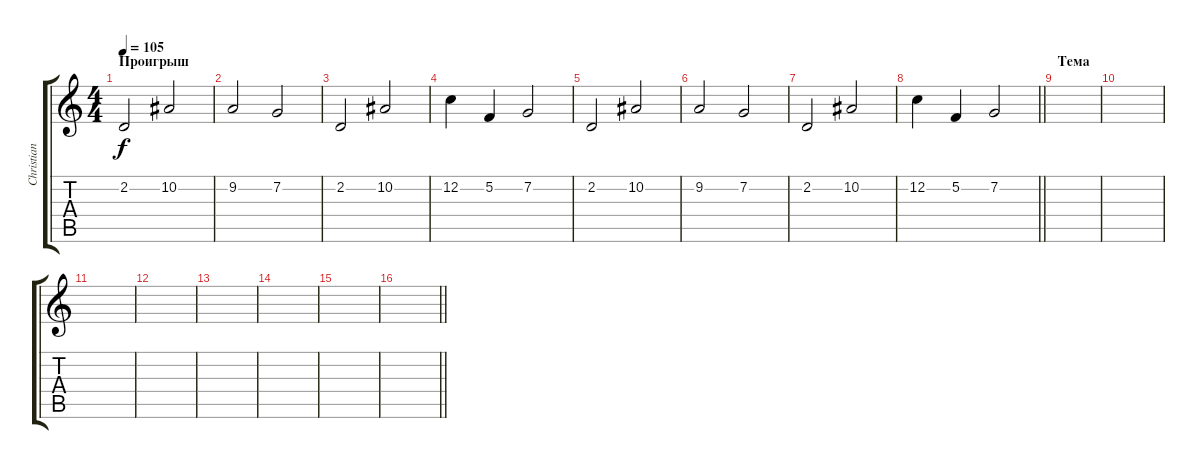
\track ("Christian Lorenz" "Christian ") {instrument pad4choir}
\staff {score tabs}
\tuning (E4 C4 G3 C3 G2 C2) {hide}
\ts (4 4)
\section ("" "Проигрыш")
\tempo 105
\clef g2
\ks c
2.2.2{dy f} 10.2.2 |
9.2.2 7.2.2 |
2.2.2 10.2.2 |
12.2.4 5.2.4 7.2.2 |
2.2.2 10.2.2 |
9.2.2 7.2.2 |
2.2.2 10.2.2 |
\barLineRight lightlight
12.2.4 5.2.4 7.2.2 |
\section ("" "Тема")
|
|
|
|
|
|
|
\barLineRight lightlight
